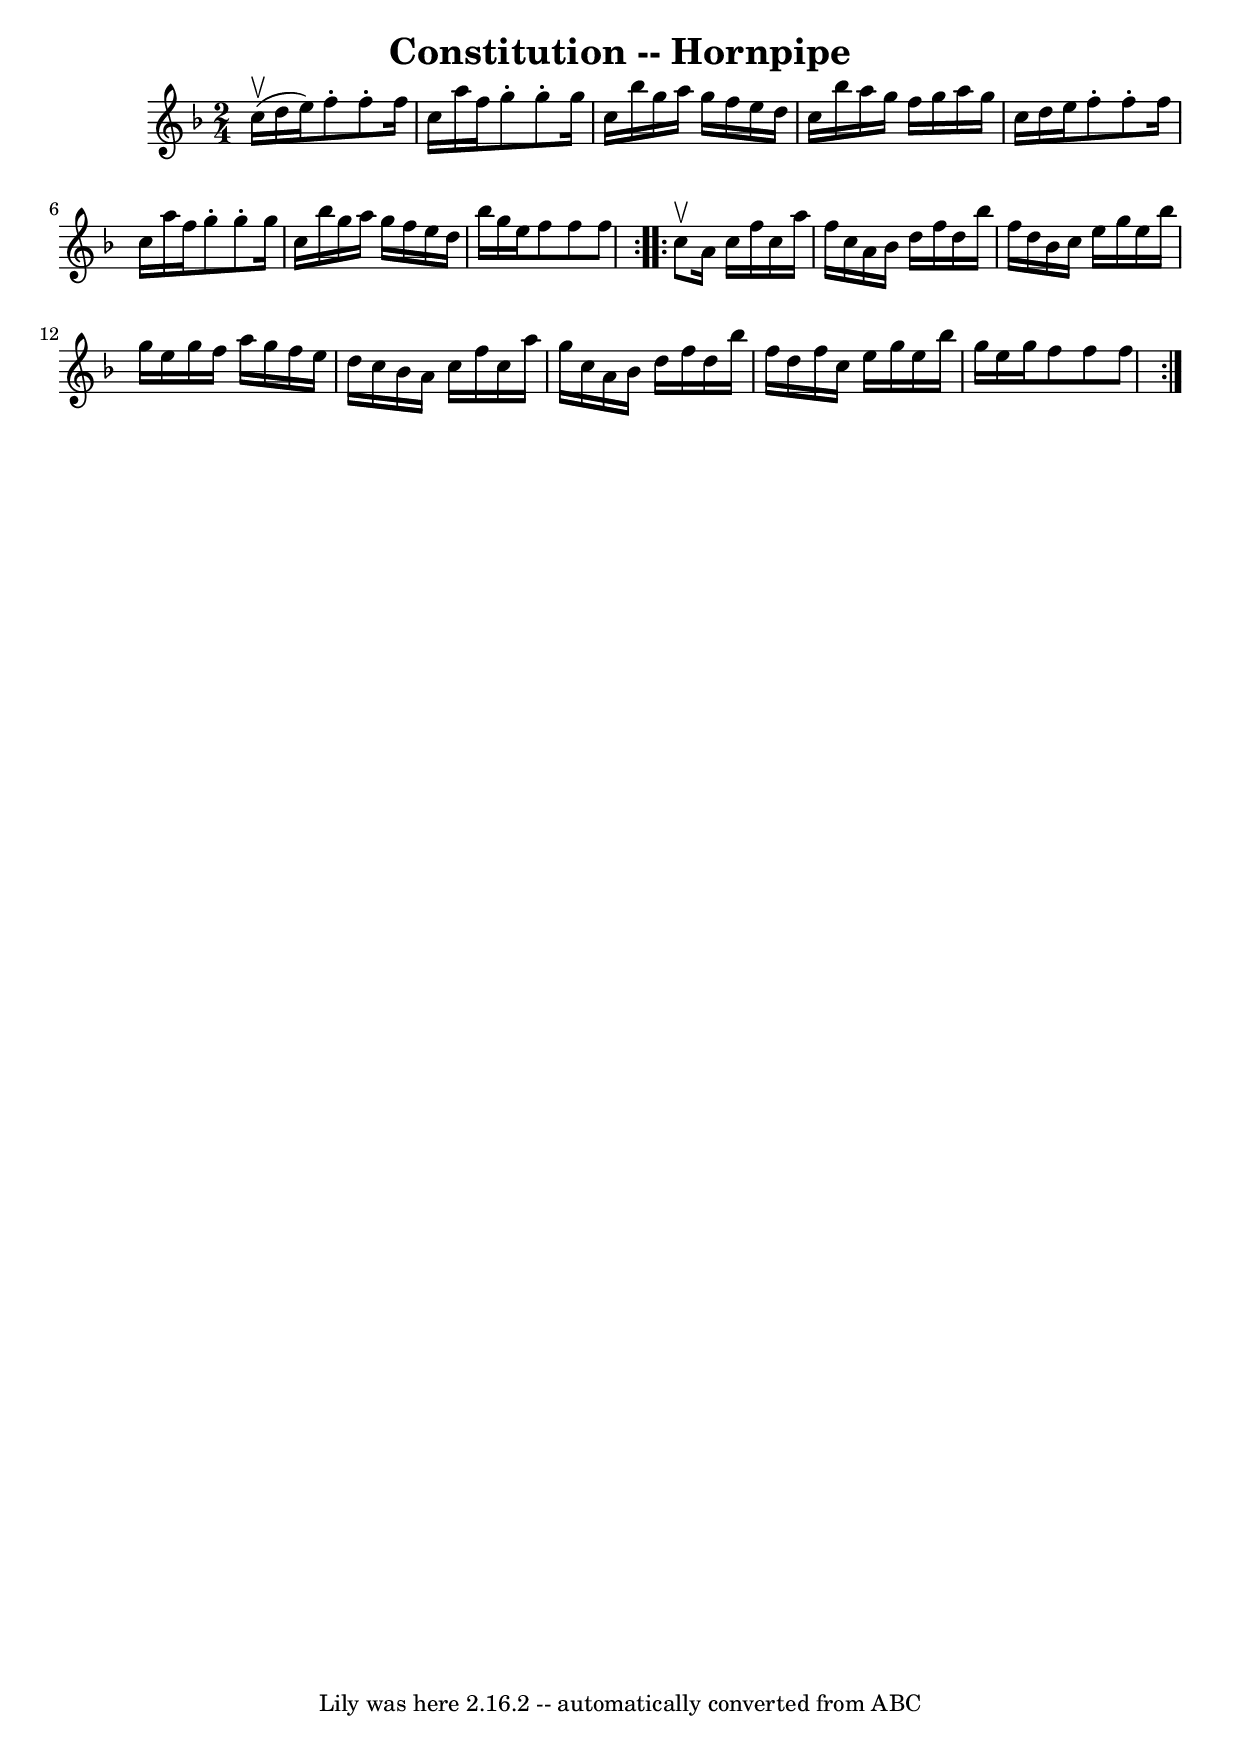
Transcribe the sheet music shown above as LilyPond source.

\version "2.16.2"
\include "Mammoth.ily"
\header {
  %% book = "Cole's 1000 Fiddle Tunes"
  crossRefNumber = "1"
  footnotes = ""
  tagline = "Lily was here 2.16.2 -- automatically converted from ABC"
  title = "Constitution -- Hornpipe"

}
voicedefault =  {



  \repeat volta 2 {

    \time 2/4 
    \key f \major
    c''16 (^\upbow d''16 e''16) |
    f''8 -. f''8 -. f''16 c''16 a''16 f''16  |
    g''8 -. g''8 -.   
    g''16 c''16 bes''16 g''16  |
    a''16 g''16 f''16 e''16 
    d''16 c''16 bes''16 a''16  |
    g''16 f''16 g''16    
    a''16 g''16 c''16 d''16 e''16  |
    f''8 -. f''8 -.   
    f''16 c''16 a''16 f''16  |
    g''8 -. g''8 -. g''16 c''16 
    bes''16 g''16  |
    a''16 g''16 f''16 e''16 d''16    
    bes''16 g''16 e''16  |
    f''8 f''8 f''8  
  }     

  \repeat volta 2 {
    c''8^\upbow |
    a'16 c''16 f''16 c''16    
    a''16 f''16 c''16 a'16  |
    bes'16 d''16 f''16 d''16   
    bes''16 f''16 d''16 bes'16  |
    c''16 e''16 g''16    
    e''16 bes''16 g''16 e''16 g''16  |
    f''16 a''16 g''16 
    f''16 e''16 d''16 c''16 bes'16  |
    a'16 c''16    
    f''16 c''16 a''16 g''16 c''16 a'16  |
    bes'16 d''16   
    f''16 d''16 bes''16 f''16 d''16 f''16  |
    c''16    
    e''16 g''16 e''16 bes''16 g''16 e''16 g''16  |
    f''8  
    f''8 f''8  
  }   

}

\score{
  <<

    \context Staff="default"
    {
      \voicedefault 
      
    }

  >>
  \layout {
    
  }
  \midi {
  }

}
